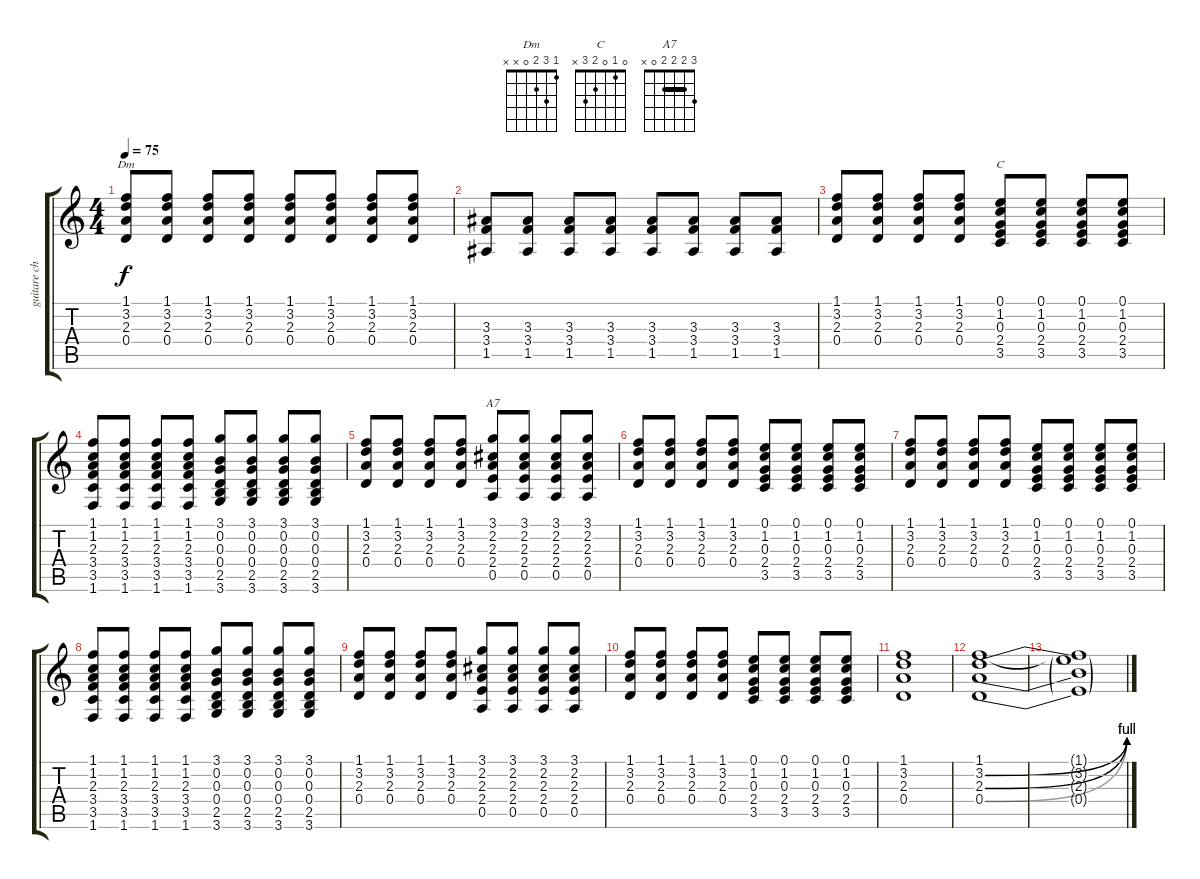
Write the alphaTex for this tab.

\track ("guitare chanteur ( benoît )" "guitare ch") {instrument overdrivenguitar}
\staff {score tabs}
\tuning (E4 B3 G3 D3 A2 E2) {hide}
\chord ("Dm" 1 3 2 0 x x)
\chord ("C" 0 1 0 2 3 x)
\chord ("A7" 3 2 2 2 0 x) {barre 2}
\ts (4 4)
\tempo 75
\clef g2
\ks c
(1.1 3.2 2.3 0.4).8{ch "Dm" dy f} (1.1 3.2 2.3 0.4).8 (1.1 3.2 2.3 0.4).8 (1.1 3.2 2.3 0.4).8 (1.1 3.2 2.3 0.4).8 (1.1 3.2 2.3 0.4).8 (1.1 3.2 2.3 0.4).8 (1.1 3.2 2.3 0.4).8 |
(3.3 3.4 1.5).8 (3.3 3.4 1.5).8 (3.3 3.4 1.5).8 (3.3 3.4 1.5).8 (3.3 3.4 1.5).8 (3.3 3.4 1.5).8 (3.3 3.4 1.5).8 (3.3 3.4 1.5).8 |
(1.1 3.2 2.3 0.4).8 (1.1 3.2 2.3 0.4).8 (1.1 3.2 2.3 0.4).8 (1.1 3.2 2.3 0.4).8 (0.1 1.2 0.3 2.4 3.5).8{ch "C"} (0.1 1.2 0.3 2.4 3.5).8 (0.1 1.2 0.3 2.4 3.5).8 (0.1 1.2 0.3 2.4 3.5).8 |
(1.1 1.2 2.3 3.4 3.5 1.6).8 (1.1 1.2 2.3 3.4 3.5 1.6).8 (1.1 1.2 2.3 3.4 3.5 1.6).8 (1.1 1.2 2.3 3.4 3.5 1.6).8 (3.1 0.2 0.3 0.4 2.5 3.6).8 (3.1 0.2 0.3 0.4 2.5 3.6).8 (3.1 0.2 0.3 0.4 2.5 3.6).8 (3.1 0.2 0.3 0.4 2.5 3.6).8 |
(1.1 3.2 2.3 0.4).8 (1.1 3.2 2.3 0.4).8 (1.1 3.2 2.3 0.4).8 (1.1 3.2 2.3 0.4).8 (3.1 2.2 2.3 2.4 0.5).8{ch "A7"} (3.1 2.2 2.3 2.4 0.5).8 (3.1 2.2 2.3 2.4 0.5).8 (3.1 2.2 2.3 2.4 0.5).8 |
(1.1 3.2 2.3 0.4).8 (1.1 3.2 2.3 0.4).8 (1.1 3.2 2.3 0.4).8 (1.1 3.2 2.3 0.4).8 (0.1 1.2 0.3 2.4 3.5).8 (0.1 1.2 0.3 2.4 3.5).8 (0.1 1.2 0.3 2.4 3.5).8 (0.1 1.2 0.3 2.4 3.5).8 |
(1.1 3.2 2.3 0.4).8 (1.1 3.2 2.3 0.4).8 (1.1 3.2 2.3 0.4).8 (1.1 3.2 2.3 0.4).8 (0.1 1.2 0.3 2.4 3.5).8 (0.1 1.2 0.3 2.4 3.5).8 (0.1 1.2 0.3 2.4 3.5).8 (0.1 1.2 0.3 2.4 3.5).8 |
(1.1 1.2 2.3 3.4 3.5 1.6).8 (1.1 1.2 2.3 3.4 3.5 1.6).8 (1.1 1.2 2.3 3.4 3.5 1.6).8 (1.1 1.2 2.3 3.4 3.5 1.6).8 (3.1 0.2 0.3 0.4 2.5 3.6).8 (3.1 0.2 0.3 0.4 2.5 3.6).8 (3.1 0.2 0.3 0.4 2.5 3.6).8 (3.1 0.2 0.3 0.4 2.5 3.6).8 |
(1.1 3.2 2.3 0.4).8 (1.1 3.2 2.3 0.4).8 (1.1 3.2 2.3 0.4).8 (1.1 3.2 2.3 0.4).8 (3.1 2.2 2.3 2.4 0.5).8 (3.1 2.2 2.3 2.4 0.5).8 (3.1 2.2 2.3 2.4 0.5).8 (3.1 2.2 2.3 2.4 0.5).8 |
(1.1 3.2 2.3 0.4).8 (1.1 3.2 2.3 0.4).8 (1.1 3.2 2.3 0.4).8 (1.1 3.2 2.3 0.4).8 (0.1 1.2 0.3 2.4 3.5).8 (0.1 1.2 0.3 2.4 3.5).8 (0.1 1.2 0.3 2.4 3.5).8 (0.1 1.2 0.3 2.4 3.5).8 |
(1.1 3.2 2.3 0.4).1 |
(1.1 3.2{be (bend 0 0 60 4)} 2.3{be (bend 0 0 60 4)} 0.4{be (bend 0 0 60 4)}).1 |
(1.1{t} 3.2{t} 2.3{t} 0.4{t}).1
